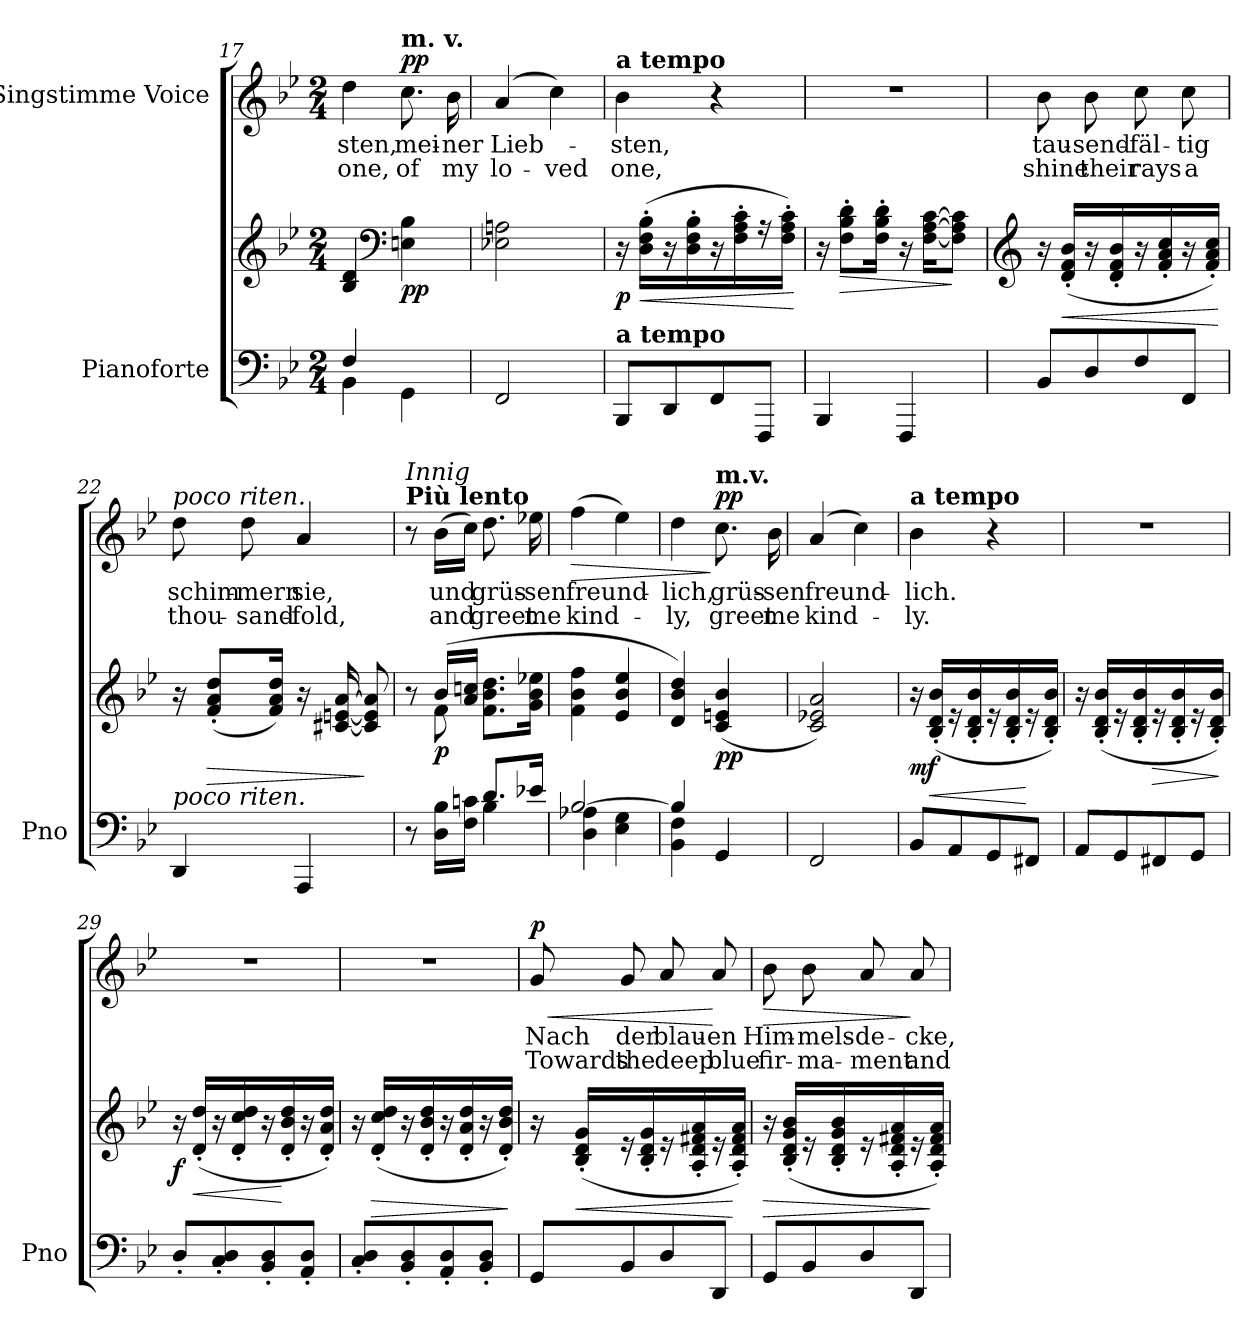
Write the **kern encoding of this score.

**kern	**kern	**dynam	**kern	**text	**text	**dynam
*part2	*part2	*part2	*part1	*part1	*part1	*part1
*staff3	*staff2	*staff2/3	*staff1	*staff1	*staff1	*staff1
*I"Pianoforte	*	*	*I"Singstimme Voice	*	*	*
*I'Pno	*	*	*	*	*	*
*clefF4	*clefG2	*	*clefG2	*	*	*
*k[b-e-]	*k[b-e-]	*	*k[b-e-]	*	*	*
*M2/4	*M2/4	*	*M2/4	*	*	*
=17	=17	=17	=17	=17	=17	=17
*^	*	*	*	*	*	*
4F/	4BB-\	4B-/ 4d/	.	4dd\	-sten,	one,	.
*	*	*clefF4	*	*	*	*	*
!	!	!	!	!LO:TX:a:B:t=m. v.	!	!	!
!	!	!	!LO:DY:b	!	!	!	!LO:DY:a
4ryy	4GG\	4En\ 4B-\	pp	8.cc\	mei-	of	pp
.	.	.	.	16b-\	-ner	my	.
*v	*v	*	*	*	*	*	*
=18	=18	=18	=18	=18	=18	=18
2FF/	2E-X\ 2An\	.	(4a/	Lieb-	lo-	.
.	.	.	4cc\)	.	-ved	.
=19	=19	=19	=19	=19	=19	=19
!	!	!	!LO:TX:a:B:t=a tempo	!	!	!
!LO:TX:a:B:t=a tempo	!	!	!	!	!	!
!	!	!LO:DY:b	!	!	!	!
8BBB-/L	16r	p	4b-\	-sten,	one,	.
!	!	!LO:HP:b	!	!	!	!
.	(16D\' 16F\' 16B-\'LL	<	.	.	.	.
8DD/	16r	.	.	.	.	.
.	16D\' 16F\' 16B-\'	.	.	.	.	.
8FF/	16r	.	4r	.	.	.
.	16F\' 16A\' 16c\'	.	.	.	.	.
8FFF/J	16r	.	.	.	.	.
.	16F\' 16A\' 16c\'JJ)	.	.	.	.	.
.	.	[	.	.	.	.
=20	=20	=20	=20	=20	=20	=20
4BBB-/	16r	.	2r	.	.	.
!	!	!LO:HP:b	!	!	!	!
.	8F\' 8B-\' 8d\'L	>	.	.	.	.
.	16F\' 16B-\' 16d\'Jk	.	.	.	.	.
4FFF/	16r	.	.	.	.	.
.	[16F\ [16A\ [16c\KL	.	.	.	.	.
.	8F\] 8A\] 8c\]J	]	.	.	.	.
=21	=21	=21	=21	=21	=21	=21
*	*clefG2	*	*	*	*	*
8BB-/L	16r	.	8b-\	tau-	shine	.
!	!	!LO:HP:b	!	!	!	!
.	(16d/' 16f/' 16b-/'LL	<	.	.	.	.
8D/	16r	.	8b-\	-send-	their	.
.	16d/' 16f/' 16b-/'	.	.	.	.	.
8F/	16r	.	8cc\	-fäl-	rays	.
.	16f/' 16a/' 16cc/'	.	.	.	.	.
8FF/J	16r	.	8cc\	-tig	a	.
.	16f/' 16a/' 16cc/'JJ)	.	.	.	.	.
.	.	[	.	.	.	.
=22	=22	=22	=22	=22	=22	=22
!	!	!	!LO:TX:i:t=poco riten.	!	!	!
!LO:TX:i:t=poco riten.	!	!	!	!	!	!
4DD/	16r	.	8dd\	schim-	thou-	.
!	!	!LO:HP:b	!	!	!	!
.	(8f/' 8a/' 8dd/'L	>	.	.	.	.
.	.	.	8dd\	-mern	-sand-	.
.	16f/ 16a/ 16dd/Jk)	.	.	.	.	.
4AAA/	16r	.	4a/	sie,	-fold,	.
.	[16c#X/ [16en/ [16a/	.	.	.	.	.
.	8c#/] 8e/] 8a/]	]	.	.	.	.
=23	=23	=23	=23	=23	=23	=23
*^	*^	*	*	*	*	*
!	!	!	!	!	!LO:TX:a:B:t=Più lento	!	!	!
!	!	!	!	!	!LO:TX:a:i:t=Innig	!	!	!
8r	4ryy	8r	8ryy	.	8r	.	.	.
!	!	!	!	!LO:DY:b	!	!	!	!
16D\ 16B-\LL	.	(16b-/LL	8f\	p	(16b-\LL	und	and	.
16F\ 16cn\JJ	.	16a/ 16ccn/JJ	.	.	16cc\JJ)	.	.	.
8.d/L	4B-\	8.f\ 8.b-\ 8.dd\L	4ryy	.	8.dd\	grüs-	greet	.
16e-X/Jk	.	16g\ 16b-\ 16ee-X\Jk	.	.	16ee-X\	-sen	me	.
*	*	*v	*v	*	*	*	*	*
=24	=24	=24	=24	=24	=24	=24	=24
!	!	!	!	!	!	!	!LO:HP:b
[2B-/	4D\ 4A-X\	4f\ 4b-\ 4ff\	.	(4ff\	freund-	kind-	>
.	4E-\ 4G\	4e-/ 4b-/ 4ee-/	.	4ee-\)	.	.	.
=25	=25	=25	=25	=25	=25	=25	=25
4B-/]	4BB-\ 4F\	4d/ 4b-/ 4dd/)	.	4dd\	-lich,	-ly,	.
!	!	!	!	!LO:TX:a:B:t=m.v.	!	!	!
!	!	!	!LO:DY:b	!	!	!	!LO:DY:n=1:a
4GG/	4ryy	(4c/ 4en/ 4b-/	pp	8.cc\	grüs-	greet	] pp
.	.	.	.	16b-\	-sen	me	.
*v	*v	*	*	*	*	*	*
=26	=26	=26	=26	=26	=26	=26
2FF/	2c/ 2e-X/ 2a/)	.	(4a/	freund-	kind-	.
.	.	.	4cc\)	.	.	.
=27	=27	=27	=27	=27	=27	=27
!	!	!	!LO:TX:a:B:t=a tempo	!	!	!
!	!	!LO:DY:b	!	!	!	!
8BB-/L	16r	mf	4b-\	-lich.	-ly.	.
!	!	!LO:HP:b	!	!	!	!
.	(16B-/' 16d/' 16b-/'LL	<	.	.	.	.
8AA/	16r	.	.	.	.	.
.	16B-/' 16d/' 16b-/'	.	.	.	.	.
8GG/	16r	.	4r	.	.	.
.	16B-/' 16d/' 16b-/'	.	.	.	.	.
8FF#X/J	16r	[	.	.	.	.
.	16B-/' 16d/' 16b-/'JJ)	.	.	.	.	.
=28	=28	=28	=28	=28	=28	=28
8AA/L	16r	.	2r	.	.	.
.	(16B-/' 16d/' 16b-/'LL	.	.	.	.	.
8GG/	16r	.	.	.	.	.
.	16B-/' 16d/' 16b-/'	.	.	.	.	.
!	!	!LO:HP:b	!	!	!	!
8FF#X/	16r	>	.	.	.	.
.	16B-/' 16d/' 16b-/'	.	.	.	.	.
8GG/J	16r	.	.	.	.	.
.	16B-/' 16d/' 16b-/'JJ)	.	.	.	.	.
.	.	]	.	.	.	.
=29	=29	=29	=29	=29	=29	=29
!	!	!LO:DY:b	!	!	!	!
8D'/L	16r	f	2r	.	.	.
!	!	!LO:HP:b	!	!	!	!
.	(16d/' 16dd/'LL	<	.	.	.	.
8C/' 8D/'	16r	.	.	.	.	.
.	16d/' 16cc/' 16dd/'	.	.	.	.	.
8BB-/' 8D/'	16r	.	.	.	.	.
.	16d/' 16b-/' 16dd/'	[	.	.	.	.
8AA/' 8D/'J	16r	.	.	.	.	.
.	16d/' 16a/' 16dd/'JJ)	.	.	.	.	.
=30	=30	=30	=30	=30	=30	=30
8C/' 8D/'L	16r	.	2r	.	.	.
!	!	!LO:HP:b	!	!	!	!
.	(16d/' 16cc/' 16dd/'LL	>	.	.	.	.
8BB-/' 8D/'	16r	.	.	.	.	.
.	16d/' 16b-/' 16dd/'	.	.	.	.	.
8AA/' 8D/'	16r	.	.	.	.	.
.	16d/' 16a/' 16dd/'	.	.	.	.	.
8BB-/' 8D/'J	16r	.	.	.	.	.
.	16d/' 16b-/' 16dd/'JJ)	.	.	.	.	.
.	.	]	.	.	.	.
=31	=31	=31	=31	=31	=31	=31
!	!	!	!	!	!	!LO:HP:b
!	!	!	!	!	!	!LO:DY:n=1:a
8GG/L	16r	.	8g/	Nach	Towards	< p
!	!	!LO:HP:b	!	!	!	!
.	(16B-/' 16d/' 16g/'LL	<	.	.	.	.
8BB-/	16r	.	8g/	der	the	.
.	16B-/' 16d/' 16g/'	.	.	.	.	.
8D/	16r	.	8a/	blau-	deep	.
.	16A/' 16d/' 16f#X/' 16a/'	.	.	.	.	.
8DD/J	16r	.	8a/	-en	blue	[
.	16A/' 16d/' 16f#/' 16a/'JJ)	[	.	.	.	.
=32	=32	=32	=32	=32	=32	=32
!	!	!LO:HP:b	!	!	!	!LO:HP:b
8GG/L	16r	>	8b-\	Him-	fir-	>
.	(16B-/' 16d/' 16g/' 16b-/'LL	.	.	.	.	.
8BB-/	16r	.	8b-\	-mels-	-ma-	.
.	16B-/' 16d/' 16g/' 16b-/'	.	.	.	.	.
8D/	16r	.	8a/	-de-	-ment	.
.	16A/' 16d/' 16f#X/' 16a/'	.	.	.	.	.
8DD/J	16r	.	8a/	-cke,	and	]
.	16A/' 16d/' 16f#/' 16a/'JJ)	]	.	.	.	.
=	=	=	=	=	=	=
*-	*-	*-	*-	*-	*-	*-
